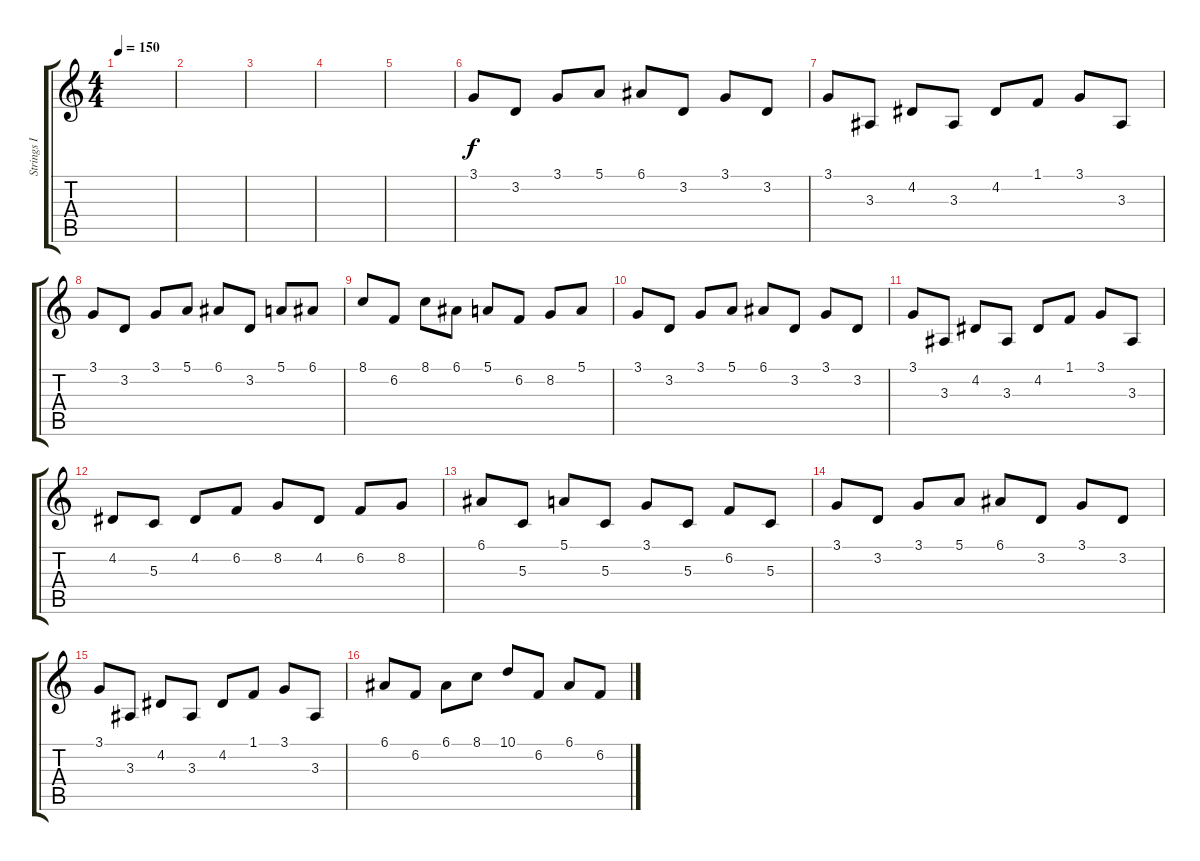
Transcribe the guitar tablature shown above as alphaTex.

\track ("Strings I" "Strings I") {instrument stringensemble1}
\staff {score tabs}
\tuning (E4 B3 G3 D3 A2 E2) {hide}
\ts (4 4)
\tempo 150
\clef g2
\ks c
|
|
|
|
|
3.1.8 3.2.8 3.1.8 5.1.8 6.1.8 3.2.8 3.1.8 3.2.8 |
3.1.8 3.3.8 4.2.8 3.3.8 4.2.8 1.1.8 3.1.8 3.3.8 |
3.1.8 3.2.8 3.1.8 5.1.8 6.1.8 3.2.8 5.1.8 6.1.8 |
8.1.8 6.2.8 8.1.8 6.1.8 5.1.8 6.2.8 8.2.8 5.1.8 |
3.1.8 3.2.8 3.1.8 5.1.8 6.1.8 3.2.8 3.1.8 3.2.8 |
3.1.8 3.3.8 4.2.8 3.3.8 4.2.8 1.1.8 3.1.8 3.3.8 |
4.2.8 5.3.8 4.2.8 6.2.8 8.2.8 4.2.8 6.2.8 8.2.8 |
6.1.8 5.3.8 5.1.8 5.3.8 3.1.8 5.3.8 6.2.8 5.3.8 |
3.1.8 3.2.8 3.1.8 5.1.8 6.1.8 3.2.8 3.1.8 3.2.8 |
3.1.8 3.3.8 4.2.8 3.3.8 4.2.8 1.1.8 3.1.8 3.3.8 |
6.1.8 6.2.8 6.1.8 8.1.8 10.1.8 6.2.8 6.1.8 6.2.8
